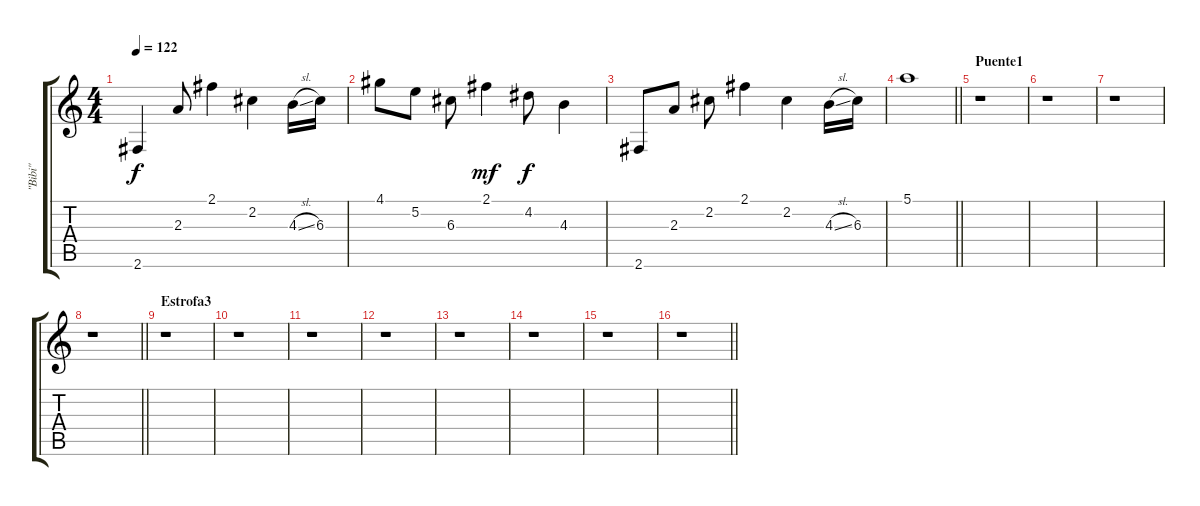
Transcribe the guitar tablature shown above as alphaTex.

\track ("\"Bibi\"" "\"Bibi\"") {instrument acousticguitarnylon}
\staff {score tabs}
\tuning (E4 B3 G3 D3 A2 E2) {hide}
\ts (4 4)
\tempo 122
\clef g2
\ks c
2.6.4{dy f} 2.3.8 2.1.4 2.2.4 4.3{sl}.16 6.3.16 |
4.1.8 5.2.8 6.3.8 2.1.4{dy mf} 4.2.8{dy f} 4.3.4 |
2.6.8 2.3.8 2.2.8 2.1.4 2.2.4 4.3{sl}.16 6.3.16 |
\barLineRight lightlight
5.1.1 |
\section ("" "Puente1")
r.1 |
r.1 |
r.1 |
\barLineRight lightlight
r.1 |
\section ("" "Estrofa3")
r.1 |
r.1 |
r.1 |
r.1 |
r.1 |
r.1 |
r.1 |
\barLineRight lightlight
r.1
